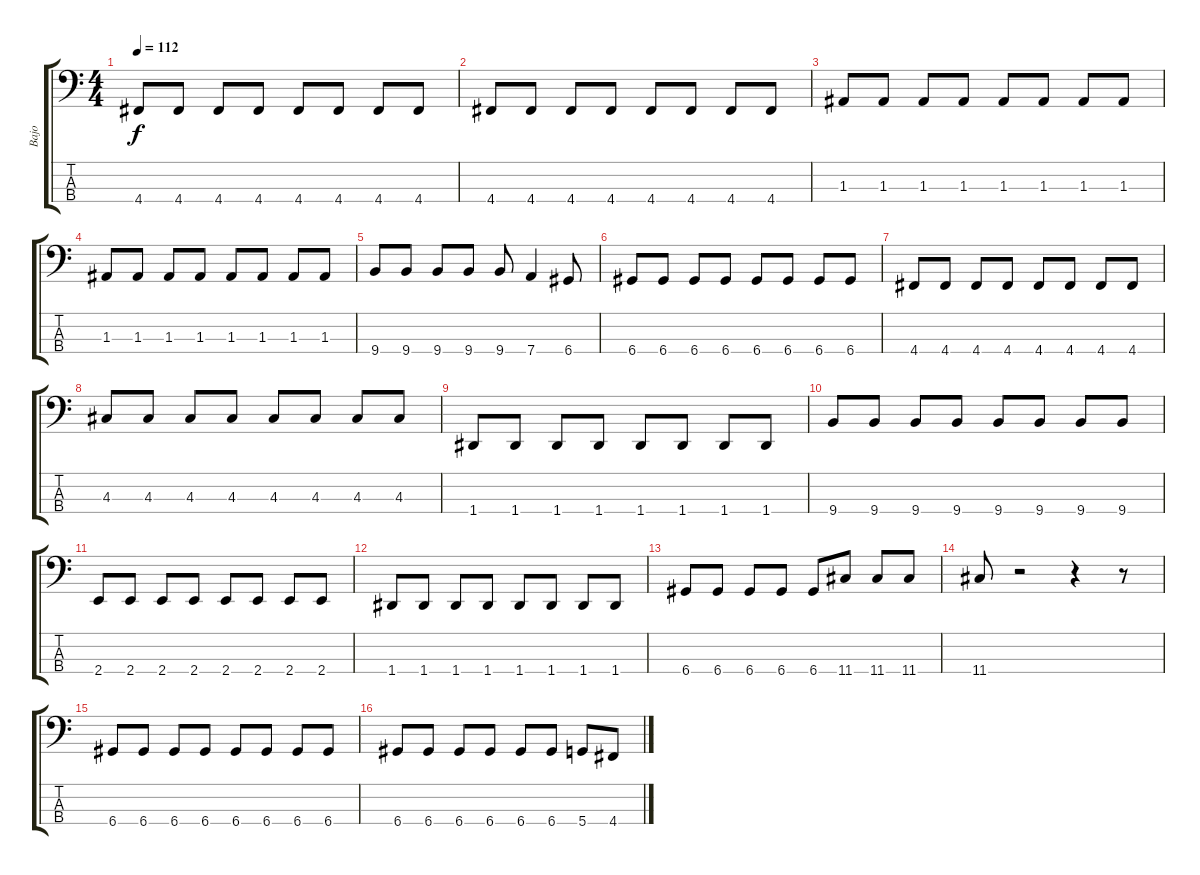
\track ("Bajo" "Bajo") {instrument electricbasspick}
\staff {score tabs}
\tuning (G2 D2 A1 D1) {hide}
\ts (4 4)
\tempo 112
\clef f4
\ks c
4.4.8{dy f} 4.4.8 4.4.8 4.4.8 4.4.8 4.4.8 4.4.8 4.4.8 |
4.4.8 4.4.8 4.4.8 4.4.8 4.4.8 4.4.8 4.4.8 4.4.8 |
1.3.8 1.3.8 1.3.8 1.3.8 1.3.8 1.3.8 1.3.8 1.3.8 |
1.3.8 1.3.8 1.3.8 1.3.8 1.3.8 1.3.8 1.3.8 1.3.8 |
9.4.8 9.4.8 9.4.8 9.4.8 9.4.8 7.4.4 6.4.8 |
6.4.8 6.4.8 6.4.8 6.4.8 6.4.8 6.4.8 6.4.8 6.4.8 |
4.4.8 4.4.8 4.4.8 4.4.8 4.4.8 4.4.8 4.4.8 4.4.8 |
4.3.8 4.3.8 4.3.8 4.3.8 4.3.8 4.3.8 4.3.8 4.3.8 |
1.4.8 1.4.8 1.4.8 1.4.8 1.4.8 1.4.8 1.4.8 1.4.8 |
9.4.8 9.4.8 9.4.8 9.4.8 9.4.8 9.4.8 9.4.8 9.4.8 |
2.4.8 2.4.8 2.4.8 2.4.8 2.4.8 2.4.8 2.4.8 2.4.8 |
1.4.8 1.4.8 1.4.8 1.4.8 1.4.8 1.4.8 1.4.8 1.4.8 |
6.4.8 6.4.8 6.4.8 6.4.8 6.4.8 11.4.8 11.4.8 11.4.8 |
11.4.8 r.2 r.4 r.8 |
6.4.8 6.4.8 6.4.8 6.4.8 6.4.8 6.4.8 6.4.8 6.4.8 |
6.4.8 6.4.8 6.4.8 6.4.8 6.4.8 6.4.8 5.4.8 4.4.8
